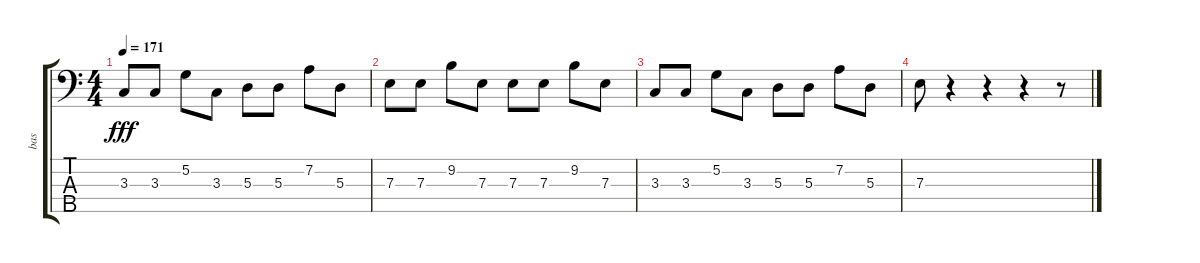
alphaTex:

\track ("bas" "bas") {instrument electricbasspick}
\staff {score tabs}
\tuning (G2 D2 A1 E1 B0) {hide}
\ts (4 4)
\tempo 171
\clef f4
\ks c
3.3.8{dy fff} 3.3.8 5.2.8 3.3.8 5.3.8 5.3.8 7.2.8 5.3.8 |
7.3.8 7.3.8 9.2.8 7.3.8 7.3.8 7.3.8 9.2.8 7.3.8 |
3.3.8 3.3.8 5.2.8 3.3.8 5.3.8 5.3.8 7.2.8 5.3.8 |
7.3.8 r.4 r.4 r.4 r.8
